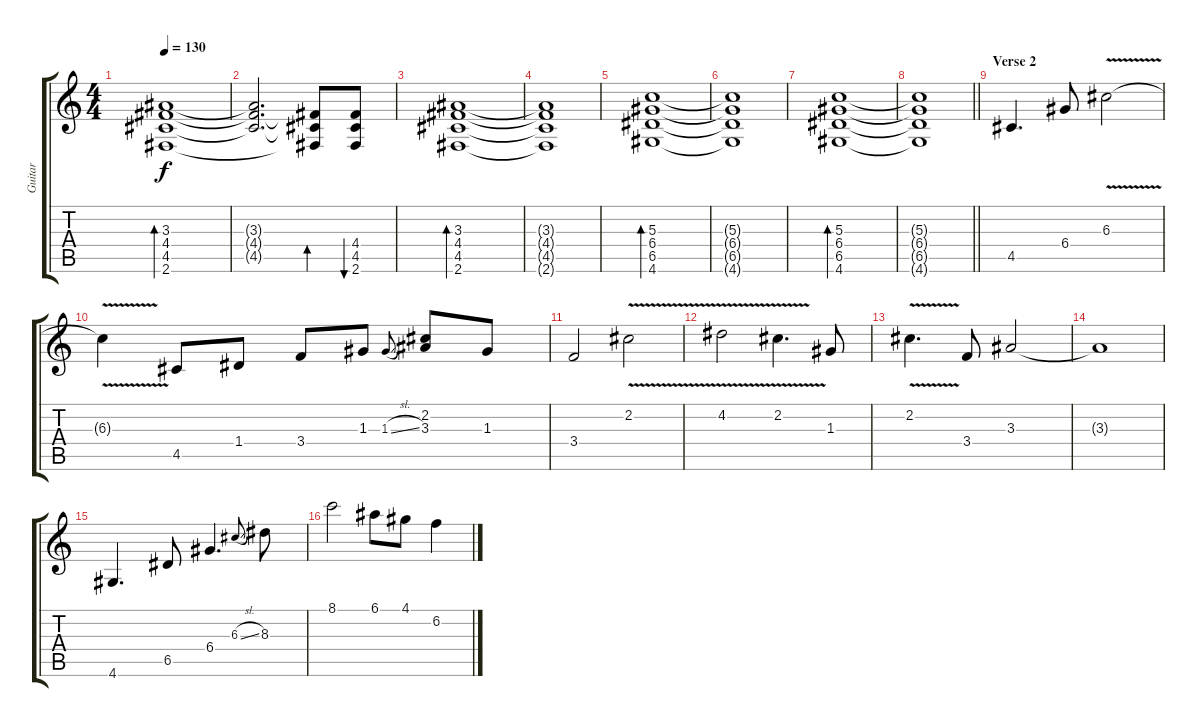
\track ("Guitar" "Guitar") {instrument electricguitarjazz}
\staff {score tabs}
\tuning (E4 B3 G3 D3 A2 E2) {hide}
\ts (4 4)
\tempo 130
\clef g2
\ks c
(3.3 4.4 4.5 2.6).1{bd 240 dy f} |
(3.3{t} 4.4{t} 4.5{t}).2{d} (4.4{t} 4.5{t} 2.6{t}).8{bd 240} (4.4 4.5 2.6).8{bu 240} |
(3.3 4.4 4.5 2.6).1{bd 240} |
(3.3{t} 4.4{t} 4.5{t} 2.6{t}).1 |
(5.3 6.4 6.5 4.6).1{bd 240} |
(5.3{t} 6.4{t} 6.5{t} 4.6{t}).1 |
(5.3 6.4 6.5 4.6).1{bd 240} |
\barLineRight lightlight
(5.3{t} 6.4{t} 6.5{t} 4.6{t}).1 |
\section ("" "Verse 2")
4.5.4{d} 6.4.8 6.3{v}.2 |
6.3{t}.4 4.5.8 1.4.8 3.4.8 1.3.8 1.3{sl}.8{gr onbeat} (2.2 3.3).8 1.3.8 |
3.4.2 2.2{v}.2 |
4.2{v}.2 2.2{v}.4{d} 1.3.8 |
2.2{v}.4{d} 3.4.8 3.3.2 |
3.3{t}.1 |
4.6.4{d} 6.5.8 6.4.4{d} 6.3{sl}.8{gr onbeat} 8.3.8 |
8.1.2 6.1.8 4.1.8 6.2.4
